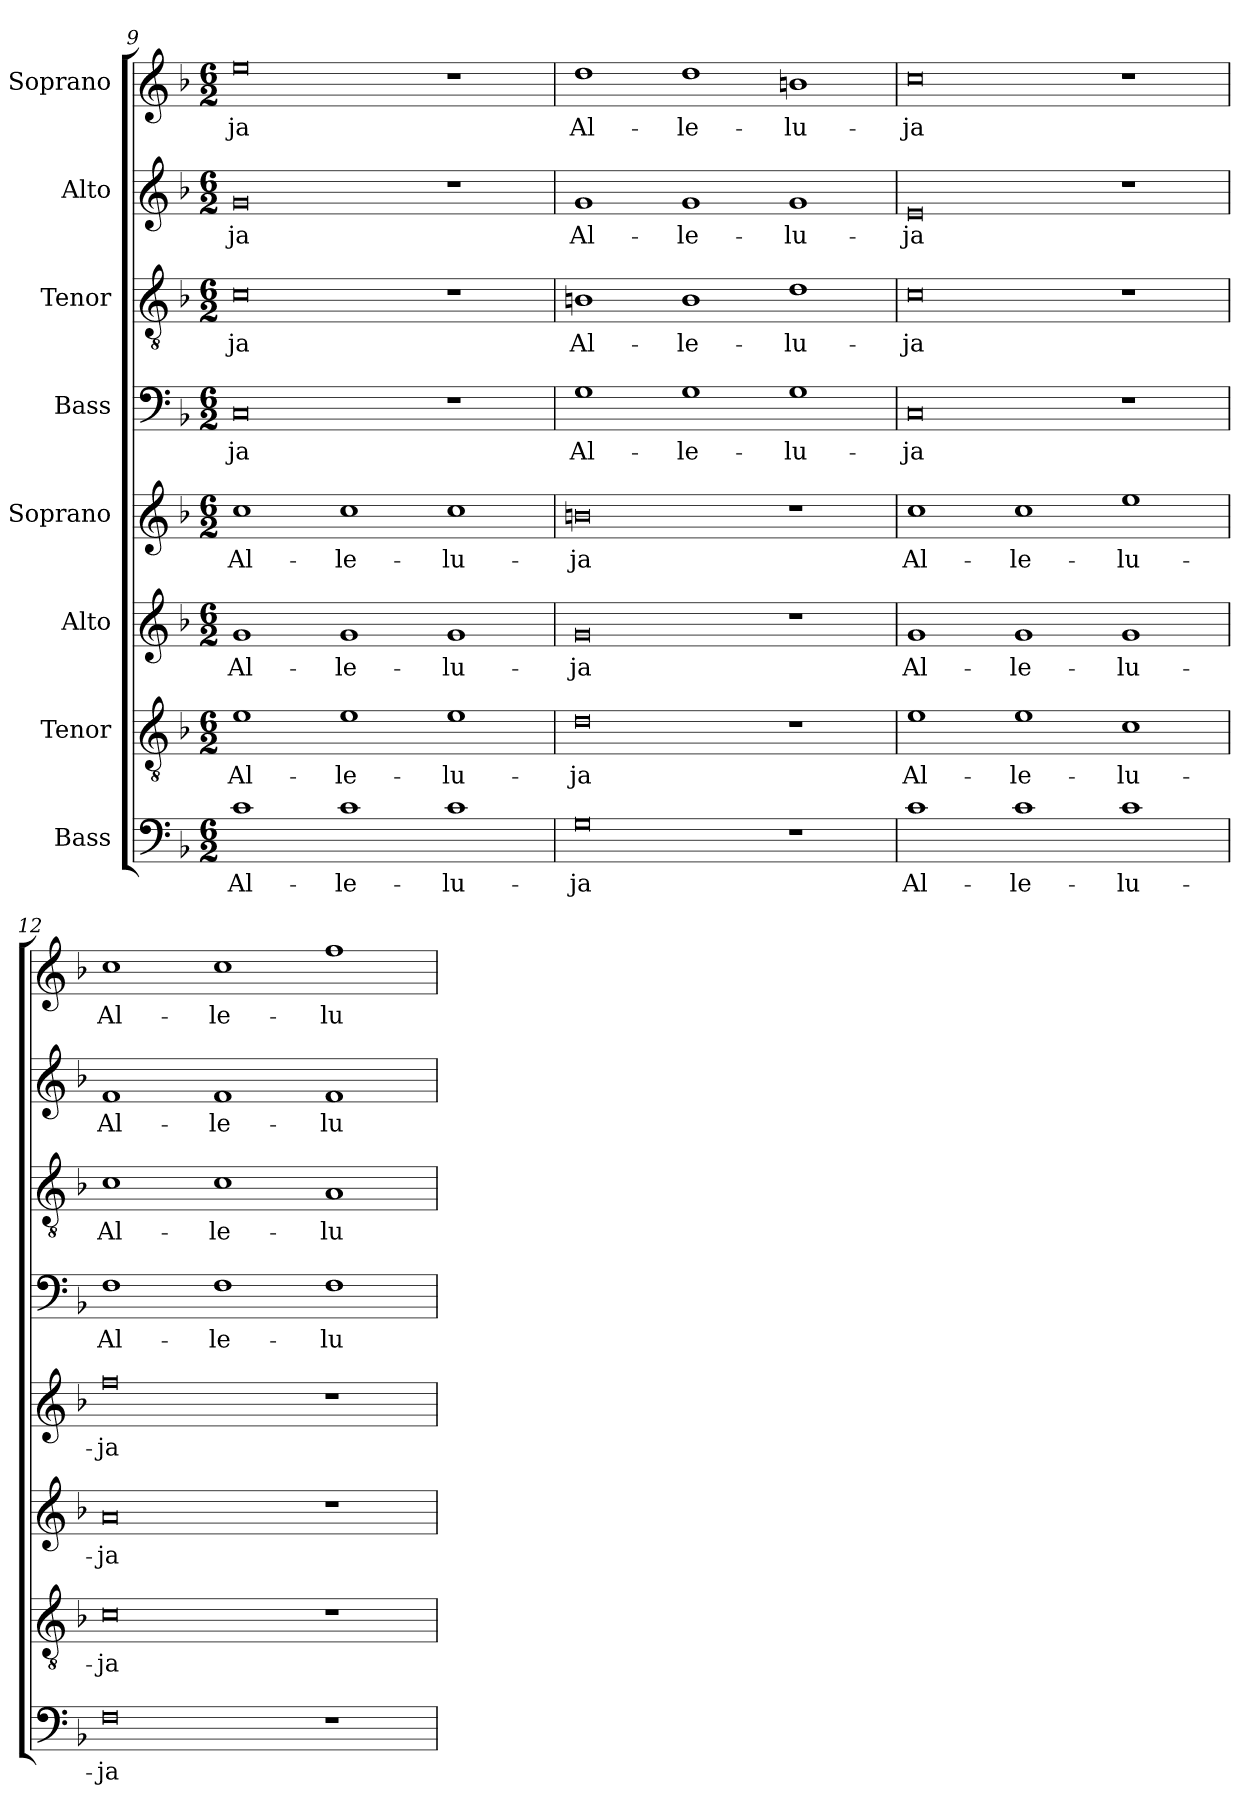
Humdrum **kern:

**kern	**text	**kern	**text	**kern	**text	**kern	**text	**kern	**text	**kern	**text	**kern	**text	**kern	**text
*part8	*part8	*part7	*part7	*part6	*part6	*part5	*part5	*part4	*part4	*part3	*part3	*part2	*part2	*part1	*part1
*staff8	*staff8	*staff7	*staff7	*staff6	*staff6	*staff5	*staff5	*staff4	*staff4	*staff3	*staff3	*staff2	*staff2	*staff1	*staff1
*I"Bass	*	*I"Tenor	*	*I"Alto	*	*I"Soprano	*	*I"Bass	*	*I"Tenor	*	*I"Alto	*	*I"Soprano	*
*clefF4	*	*clefGv2	*	*clefG2	*	*clefG2	*	*clefF4	*	*clefGv2	*	*clefG2	*	*clefG2	*
*k[b-]	*	*k[b-]	*	*k[b-]	*	*k[b-]	*	*k[b-]	*	*k[b-]	*	*k[b-]	*	*k[b-]	*
*F:	*	*F:	*	*F:	*	*F:	*	*F:	*	*F:	*	*F:	*	*F:	*
*M6/2	*	*M6/2	*	*M6/2	*	*M6/2	*	*M6/2	*	*M6/2	*	*M6/2	*	*M6/2	*
=9	=9	=9	=9	=9	=9	=9	=9	=9	=9	=9	=9	=9	=9	=9	=9
1c	Al-	1e	Al-	1g	Al-	1cc	Al-	0C	-ja	0c	-ja	0g	-ja	0ee	-ja
1c	-le-	1e	-le-	1g	-le-	1cc	-le-	.	.	.	.	.	.	.	.
1c	-lu-	1e	-lu-	1g	-lu-	1cc	-lu-	1r	.	1r	.	1r	.	1r	.
=10	=10	=10	=10	=10	=10	=10	=10	=10	=10	=10	=10	=10	=10	=10	=10
0G	-ja	0d	-ja	0g	-ja	0bn	-ja	1G	Al-	1Bn	Al-	1g	Al-	1dd	Al-
.	.	.	.	.	.	.	.	1G	-le-	1B	-le-	1g	-le-	1dd	-le-
1r	.	1r	.	1r	.	1r	.	1G	-lu-	1d	-lu-	1g	-lu-	1bn	-lu-
=11	=11	=11	=11	=11	=11	=11	=11	=11	=11	=11	=11	=11	=11	=11	=11
1c	Al-	1e	Al-	1g	Al-	1cc	Al-	0C	-ja	0c	-ja	0e	-ja	0cc	-ja
1c	-le-	1e	-le-	1g	-le-	1cc	-le-	.	.	.	.	.	.	.	.
1c	-lu-	1c	-lu-	1g	-lu-	1ee	-lu-	1r	.	1r	.	1r	.	1r	.
=12	=12	=12	=12	=12	=12	=12	=12	=12	=12	=12	=12	=12	=12	=12	=12
0F	-ja	0c	-ja	0a	-ja	0ff	-ja	1F	Al-	1c	Al-	1f	Al-	1cc	Al-
.	.	.	.	.	.	.	.	1F	-le-	1c	-le-	1f	-le-	1cc	-le-
1r	.	1r	.	1r	.	1r	.	1F	-lu-	1A	-lu-	1f	-lu-	1ff	-lu-
=	=	=	=	=	=	=	=	=	=	=	=	=	=	=	=
*-	*-	*-	*-	*-	*-	*-	*-	*-	*-	*-	*-	*-	*-	*-	*-
